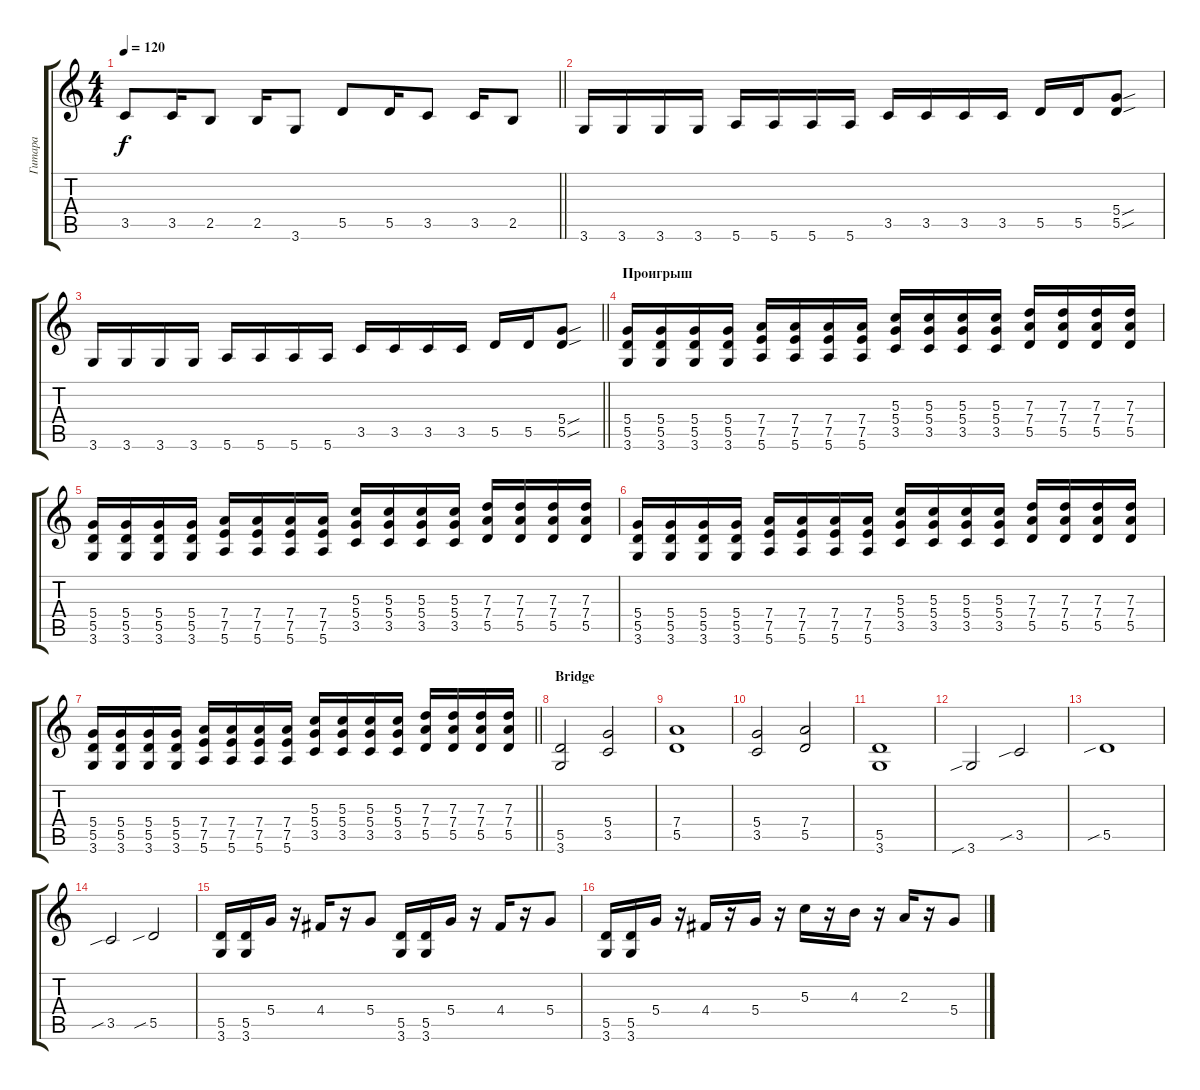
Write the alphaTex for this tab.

\track ("Гитара" "Гитара") {instrument overdrivenguitar}
\staff {score tabs}
\tuning (E4 B3 G3 D3 A2 E2) {hide}
\ts (4 4)
\tempo 120
\clef g2
\barLineRight lightlight
\ks c
3.5.8{dy f} 3.5.16 2.5.8 2.5.16 3.6.8 5.5.8 5.5.16 3.5.8 3.5.16 2.5.8 |
3.6.16 3.6.16 3.6.16 3.6.16 5.6.16 5.6.16 5.6.16 5.6.16 3.5.16 3.5.16 3.5.16 3.5.16 5.5.16 5.5.16 (5.4{sou} 5.5{sou}).8 |
\barLineRight lightlight
3.6.16 3.6.16 3.6.16 3.6.16 5.6.16 5.6.16 5.6.16 5.6.16 3.5.16 3.5.16 3.5.16 3.5.16 5.5.16 5.5.16 (5.4{sou} 5.5{sou}).8 |
\section ("" "Проигрыш")
(5.4 5.5 3.6).16 (5.4 5.5 3.6).16 (5.4 5.5 3.6).16 (5.4 5.5 3.6).16 (7.4 7.5 5.6).16 (7.4 7.5 5.6).16 (7.4 7.5 5.6).16 (7.4 7.5 5.6).16 (5.3 5.4 3.5).16 (5.3 5.4 3.5).16 (5.3 5.4 3.5).16 (5.3 5.4 3.5).16 (7.3 7.4 5.5).16 (7.3 7.4 5.5).16 (7.3 7.4 5.5).16 (7.3 7.4 5.5).16 |
(5.4 5.5 3.6).16 (5.4 5.5 3.6).16 (5.4 5.5 3.6).16 (5.4 5.5 3.6).16 (7.4 7.5 5.6).16 (7.4 7.5 5.6).16 (7.4 7.5 5.6).16 (7.4 7.5 5.6).16 (5.3 5.4 3.5).16 (5.3 5.4 3.5).16 (5.3 5.4 3.5).16 (5.3 5.4 3.5).16 (7.3 7.4 5.5).16 (7.3 7.4 5.5).16 (7.3 7.4 5.5).16 (7.3 7.4 5.5).16 |
(5.4 5.5 3.6).16 (5.4 5.5 3.6).16 (5.4 5.5 3.6).16 (5.4 5.5 3.6).16 (7.4 7.5 5.6).16 (7.4 7.5 5.6).16 (7.4 7.5 5.6).16 (7.4 7.5 5.6).16 (5.3 5.4 3.5).16 (5.3 5.4 3.5).16 (5.3 5.4 3.5).16 (5.3 5.4 3.5).16 (7.3 7.4 5.5).16 (7.3 7.4 5.5).16 (7.3 7.4 5.5).16 (7.3 7.4 5.5).16 |
\barLineRight lightlight
(5.4 5.5 3.6).16 (5.4 5.5 3.6).16 (5.4 5.5 3.6).16 (5.4 5.5 3.6).16 (7.4 7.5 5.6).16 (7.4 7.5 5.6).16 (7.4 7.5 5.6).16 (7.4 7.5 5.6).16 (5.3 5.4 3.5).16 (5.3 5.4 3.5).16 (5.3 5.4 3.5).16 (5.3 5.4 3.5).16 (7.3 7.4 5.5).16 (7.3 7.4 5.5).16 (7.3 7.4 5.5).16 (7.3 7.4 5.5).16 |
\section ("" "Bridge")
(5.5 3.6).2 (5.4 3.5).2 |
(7.4 5.5).1 |
(5.4 3.5).2 (7.4 5.5).2 |
(5.5 3.6).1 |
3.6{sib}.2 3.5{sib}.2 |
5.5{sib}.1 |
3.5{sib}.2 5.5{sib}.2 |
(5.5 3.6).16 (5.5 3.6).16 5.4.16 r.16 4.4.16 r.16 5.4.8 (5.5 3.6).16 (5.5 3.6).16 5.4.16 r.16 4.4.16 r.16 5.4.8 |
(5.5 3.6).16 (5.5 3.6).16 5.4.16 r.16 4.4.16 r.16 5.4.16 r.16 5.3.16 r.16 4.3.16 r.16 2.3.16 r.16 5.4.8
